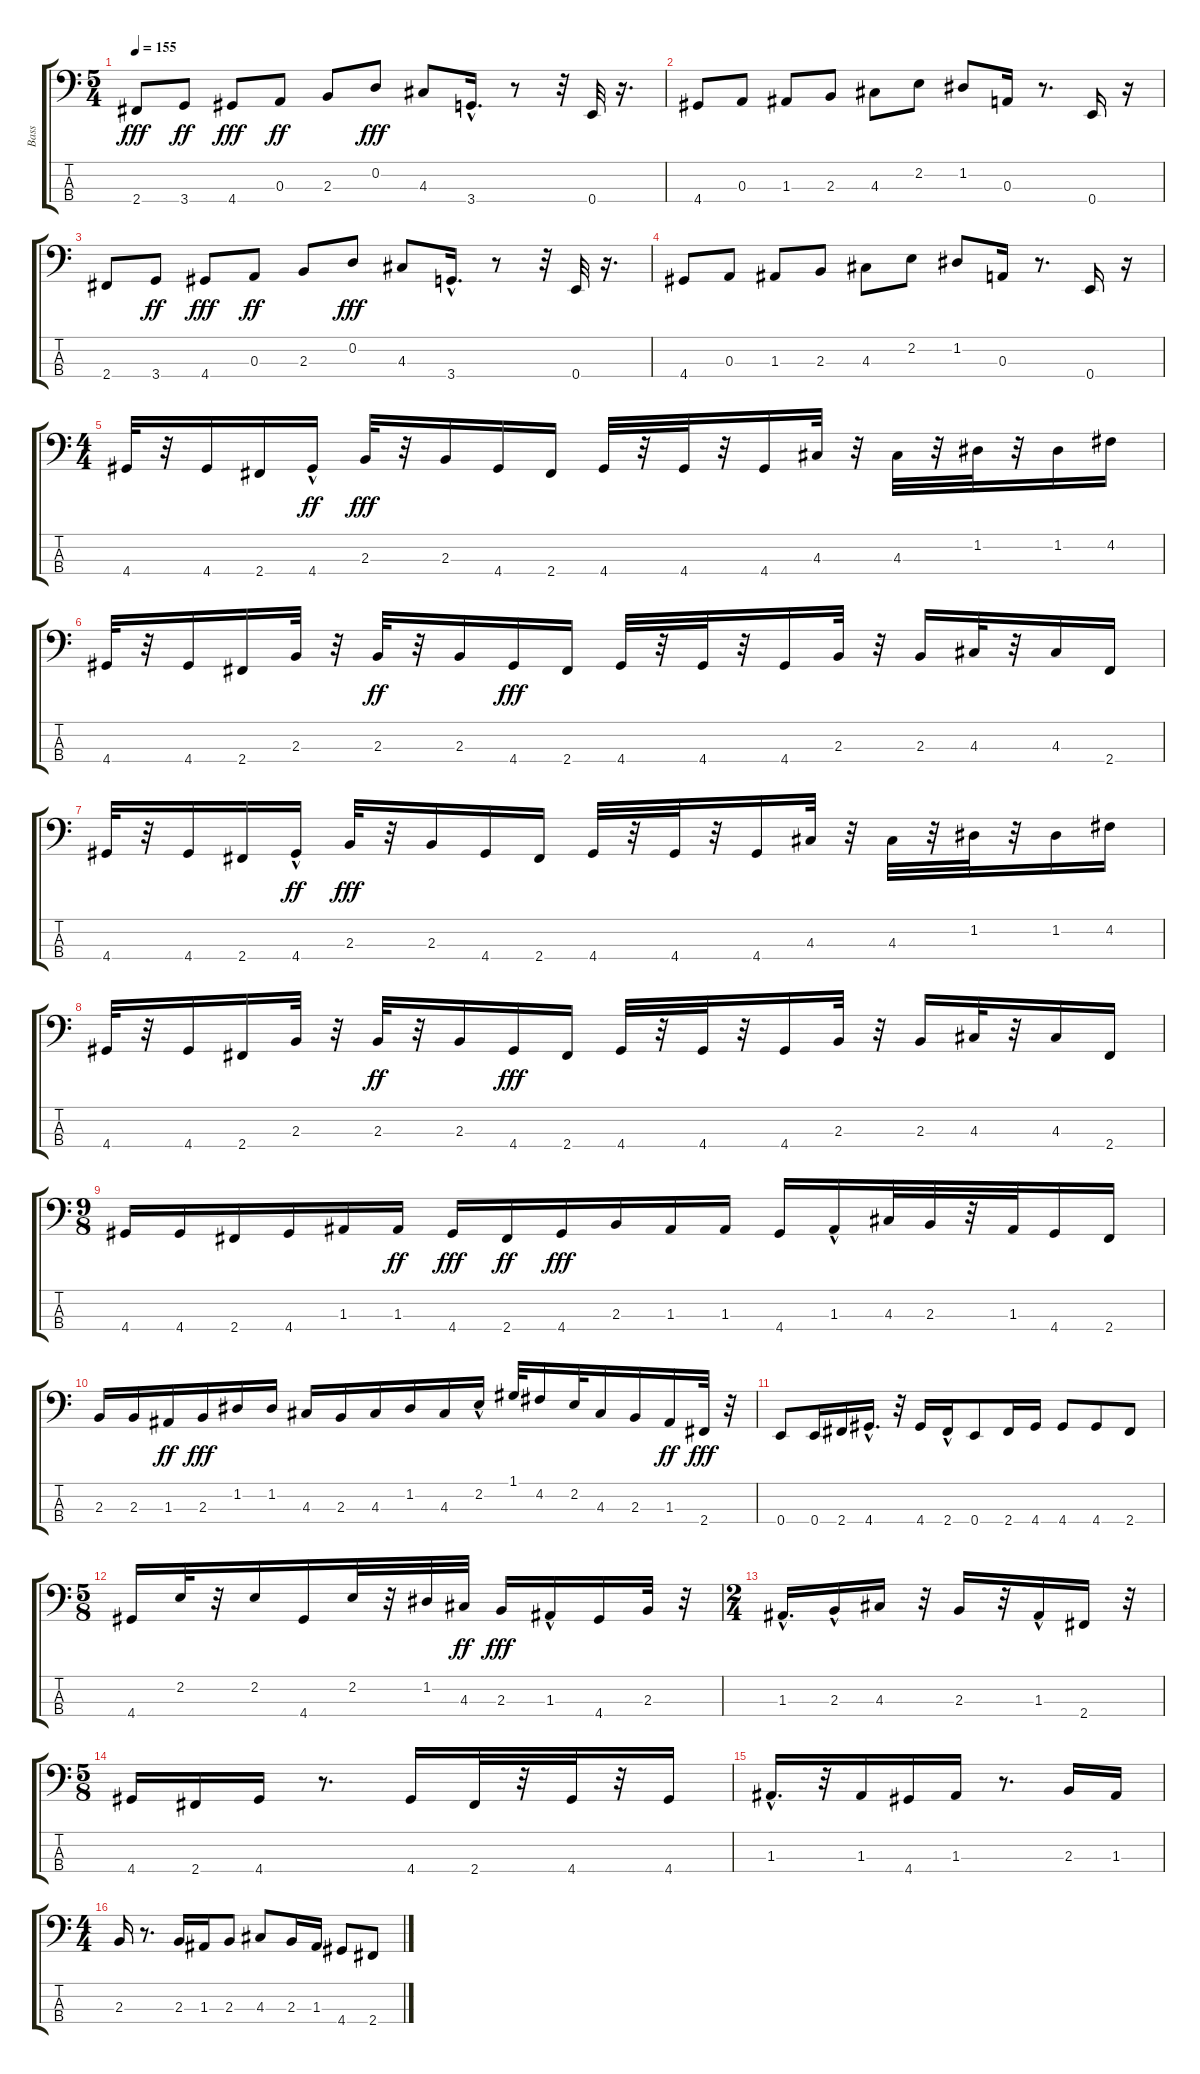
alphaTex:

\track ("Bass                " "Bass      ") {instrument fretlessbass}
\staff {score tabs}
\tuning (G2 D2 A1 E1) {hide}
\ts (5 4)
\tempo 155
\clef f4
\ks c
2.4.8{dy fff} 3.4.8{dy ff} 4.4.8{dy fff} 0.3.8{dy ff} 2.3.8 0.2.8{dy fff} 4.3.8 3.4{hac}.16{d} r.8 r.32 0.4.32 r.16{d} |
4.4.8 0.3.8 1.3.8 2.3.8 4.3.8 2.2.8 1.2.8 0.3.16 r.8{d} 0.4.16 r.16 |
2.4.8 3.4.8{dy ff} 4.4.8{dy fff} 0.3.8{dy ff} 2.3.8 0.2.8{dy fff} 4.3.8 3.4{hac}.16{d} r.8 r.32 0.4.32 r.16{d} |
4.4.8 0.3.8 1.3.8 2.3.8 4.3.8 2.2.8 1.2.8 0.3.16 r.8{d} 0.4.16 r.16 |
\ts (4 4)
4.4.32 r.32 4.4.16 2.4.16 4.4{hac}.16{dy ff} 2.3.32{dy fff} r.32 2.3.16 4.4.16 2.4.16 4.4.32 r.32 4.4.32 r.32 4.4.16 4.3.32 r.32 4.3.32 r.32 1.2.32 r.32 1.2.16 4.2.16 |
4.4.32 r.32 4.4.16 2.4.16 2.3.32 r.32 2.3.32{dy ff} r.32 2.3.16 4.4.16{dy fff} 2.4.16 4.4.32 r.32 4.4.32 r.32 4.4.16 2.3.32 r.32 2.3.16 4.3.32 r.32 4.3.16 2.4.16 |
4.4.32 r.32 4.4.16 2.4.16 4.4{hac}.16{dy ff} 2.3.32{dy fff} r.32 2.3.16 4.4.16 2.4.16 4.4.32 r.32 4.4.32 r.32 4.4.16 4.3.32 r.32 4.3.32 r.32 1.2.32 r.32 1.2.16 4.2.16 |
4.4.32 r.32 4.4.16 2.4.16 2.3.32 r.32 2.3.32{dy ff} r.32 2.3.16 4.4.16{dy fff} 2.4.16 4.4.32 r.32 4.4.32 r.32 4.4.16 2.3.32 r.32 2.3.16 4.3.32 r.32 4.3.16 2.4.16 |
\ts (9 8)
4.4.16 4.4.16 2.4.16 4.4.16 1.3.16 1.3.16{dy ff} 4.4.16{dy fff} 2.4.16{dy ff} 4.4.16{dy fff} 2.3.16 1.3.16 1.3.16 4.4.16 1.3{hac}.16 4.3.32 2.3.32 r.32 1.3.32 4.4.16 2.4.16 |
2.3.16 2.3.16 1.3.16{dy ff} 2.3.16{dy fff} 1.2.16 1.2.16 4.3.16 2.3.16 4.3.16 1.2.16 4.3.16 2.2{hac}.16 1.1.32 4.2.16 2.2.32 4.3.16 2.3.16 1.3.16{dy ff} 2.4.32{dy fff} r.32 |
0.4.8 0.4.16 2.4.16 4.4{hac}.16{d} r.32 4.4.16 2.4{hac}.16 0.4.8 2.4.16 4.4.16 4.4.8 4.4.8 2.4.8 |
\ts (5 8)
4.4.16 2.2.32 r.32 2.2.16 4.4.16 2.2.32 r.32 1.2.32 4.3.32{dy ff} 2.3.16{dy fff} 1.3{hac}.16 4.4.16 2.3.32 r.32 |
\ts (2 4)
1.3{hac}.16{d} 2.3{hac}.16 4.3.16 r.32 2.3.16 r.32 1.3{hac}.16 2.4.16 r.32 |
\ts (5 8)
4.4.16 2.4.16 4.4.16 r.8{d} 4.4.16 2.4.32 r.32 4.4.32 r.32 4.4.16 |
1.3{hac}.16{d} r.32 1.3.16 4.4.16 1.3.16 r.8{d} 2.3.16 1.3.16 |
\ts (4 4)
2.3.16 r.8{d} 2.3.16 1.3.16 2.3.8 4.3.8 2.3.16 1.3.16 4.4.8 2.4.8
